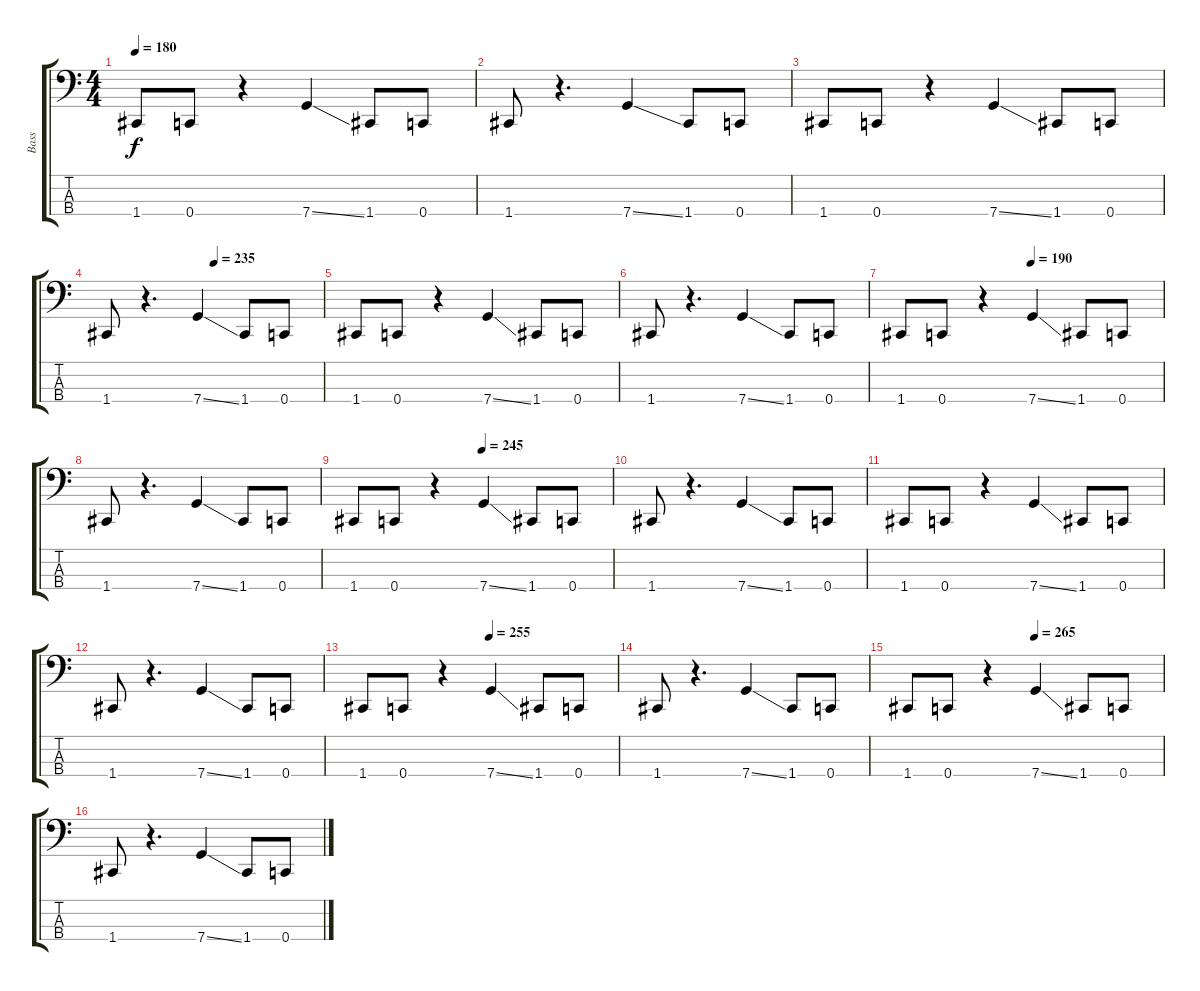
\track ("Bass" "Bass") {instrument electricbasspick}
\staff {score tabs}
\tuning (F2 C2 G1 C1) {hide}
\ts (4 4)
\tempo 180
\clef f4
\ks c
1.4.8{dy f} 0.4.8 r.4 7.4{ss}.4 1.4.8 0.4.8 |
1.4.8 r.4{d} 7.4{ss}.4 1.4.8 0.4.8 |
1.4.8 0.4.8 r.4 7.4{ss}.4 1.4.8 0.4.8 |
\tempo (235 0.5)
1.4.8 r.4{d} 7.4{ss}.4 1.4.8 0.4.8 |
1.4.8 0.4.8 r.4 7.4{ss}.4 1.4.8 0.4.8 |
1.4.8 r.4{d} 7.4{ss}.4 1.4.8 0.4.8 |
\tempo (190 0.5)
1.4.8 0.4.8 r.4 7.4{ss}.4 1.4.8 0.4.8 |
1.4.8 r.4{d} 7.4{ss}.4 1.4.8 0.4.8 |
\tempo (245 0.5)
1.4.8 0.4.8 r.4 7.4{ss}.4 1.4.8 0.4.8 |
1.4.8 r.4{d} 7.4{ss}.4 1.4.8 0.4.8 |
1.4.8 0.4.8 r.4 7.4{ss}.4 1.4.8 0.4.8 |
1.4.8 r.4{d} 7.4{ss}.4 1.4.8 0.4.8 |
\tempo (255 0.5)
1.4.8 0.4.8 r.4 7.4{ss}.4 1.4.8 0.4.8 |
1.4.8 r.4{d} 7.4{ss}.4 1.4.8 0.4.8 |
\tempo (265 0.5)
1.4.8 0.4.8 r.4 7.4{ss}.4 1.4.8 0.4.8 |
1.4.8 r.4{d} 7.4{ss}.4 1.4.8 0.4.8
